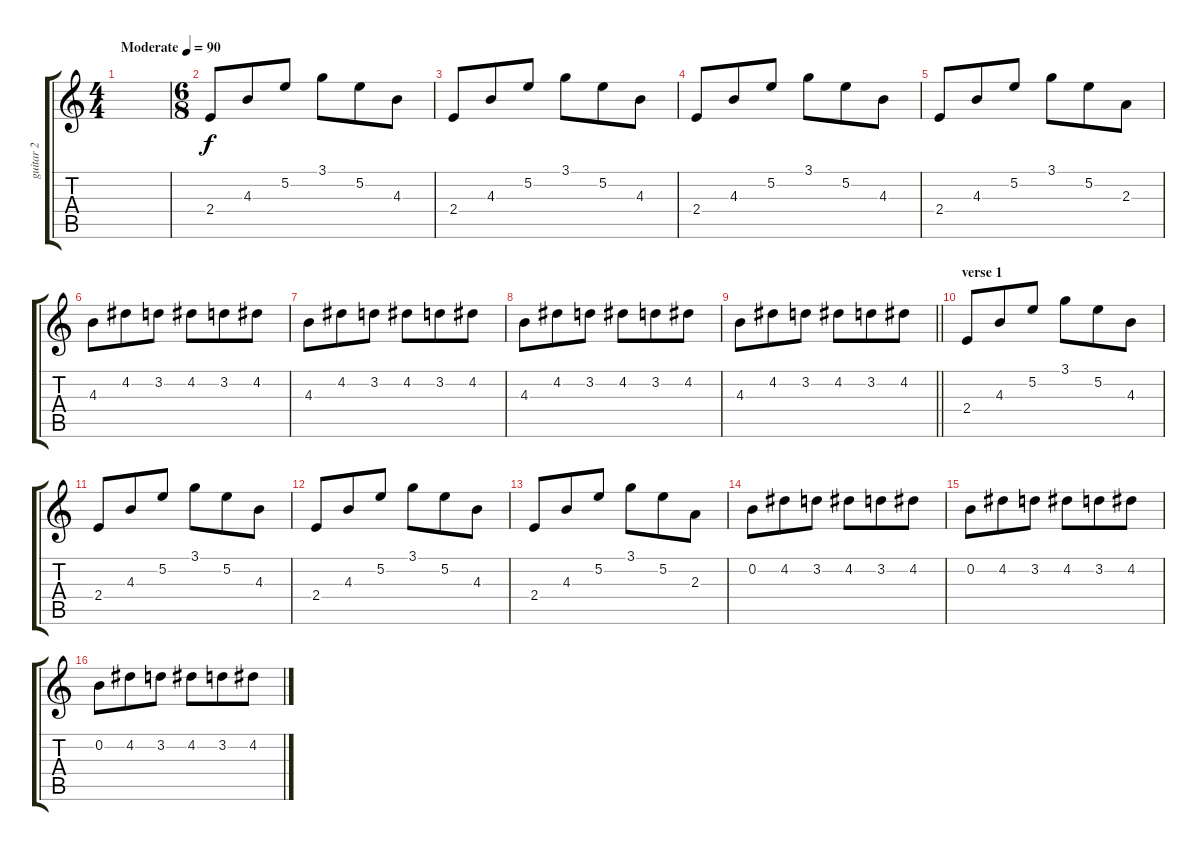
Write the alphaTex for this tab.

\track ("guitar 2" "guitar 2") {instrument acousticguitarnylon}
\staff {score tabs}
\tuning (E4 B3 G3 D3 A2 E2) {hide}
\ts (4 4)
\tempo (90 "Moderate")
\clef g2
\ks c
|
\ts (6 8)
2.4.8 4.3.8 5.2.8 3.1.8 5.2.8 4.3.8 |
2.4.8 4.3.8 5.2.8 3.1.8 5.2.8 4.3.8 |
2.4.8 4.3.8 5.2.8 3.1.8 5.2.8 4.3.8 |
2.4.8 4.3.8 5.2.8 3.1.8 5.2.8 2.3.8 |
4.3.8 4.2.8 3.2.8 4.2.8 3.2.8 4.2.8 |
4.3.8 4.2.8 3.2.8 4.2.8 3.2.8 4.2.8 |
4.3.8 4.2.8 3.2.8 4.2.8 3.2.8 4.2.8 |
\barLineRight lightlight
4.3.8 4.2.8 3.2.8 4.2.8 3.2.8 4.2.8 |
\section ("" "verse 1")
2.4.8 4.3.8 5.2.8 3.1.8 5.2.8 4.3.8 |
2.4.8 4.3.8 5.2.8 3.1.8 5.2.8 4.3.8 |
2.4.8 4.3.8 5.2.8 3.1.8 5.2.8 4.3.8 |
2.4.8 4.3.8 5.2.8 3.1.8 5.2.8 2.3.8 |
0.2.8 4.2.8 3.2.8 4.2.8 3.2.8 4.2.8 |
0.2.8 4.2.8 3.2.8 4.2.8 3.2.8 4.2.8 |
0.2.8 4.2.8 3.2.8 4.2.8 3.2.8 4.2.8
